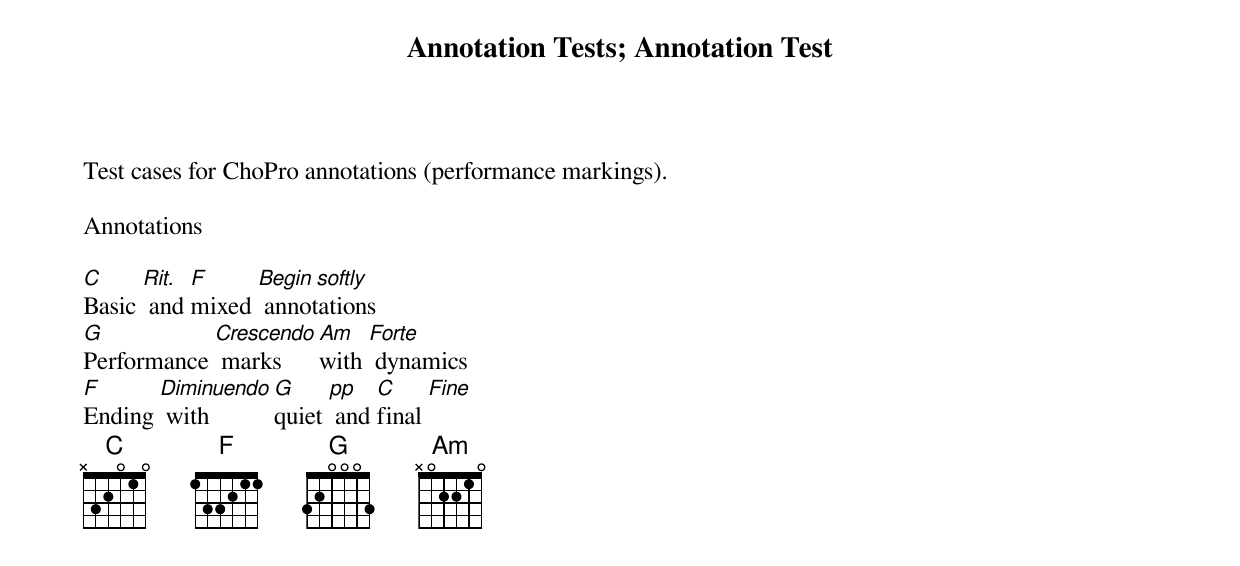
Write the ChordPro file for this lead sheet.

Annotation Tests

Test cases for ChoPro annotations (performance markings).

Annotations
{title: Annotation Test}

[C]Basic [*Rit.] and [F]mixed [*Begin softly] annotations
[G]Performance [*Crescendo] marks [Am]with [*Forte] dynamics
[F]Ending [*Diminuendo] with [G]quiet [*pp] and [C]final [*Fine]
